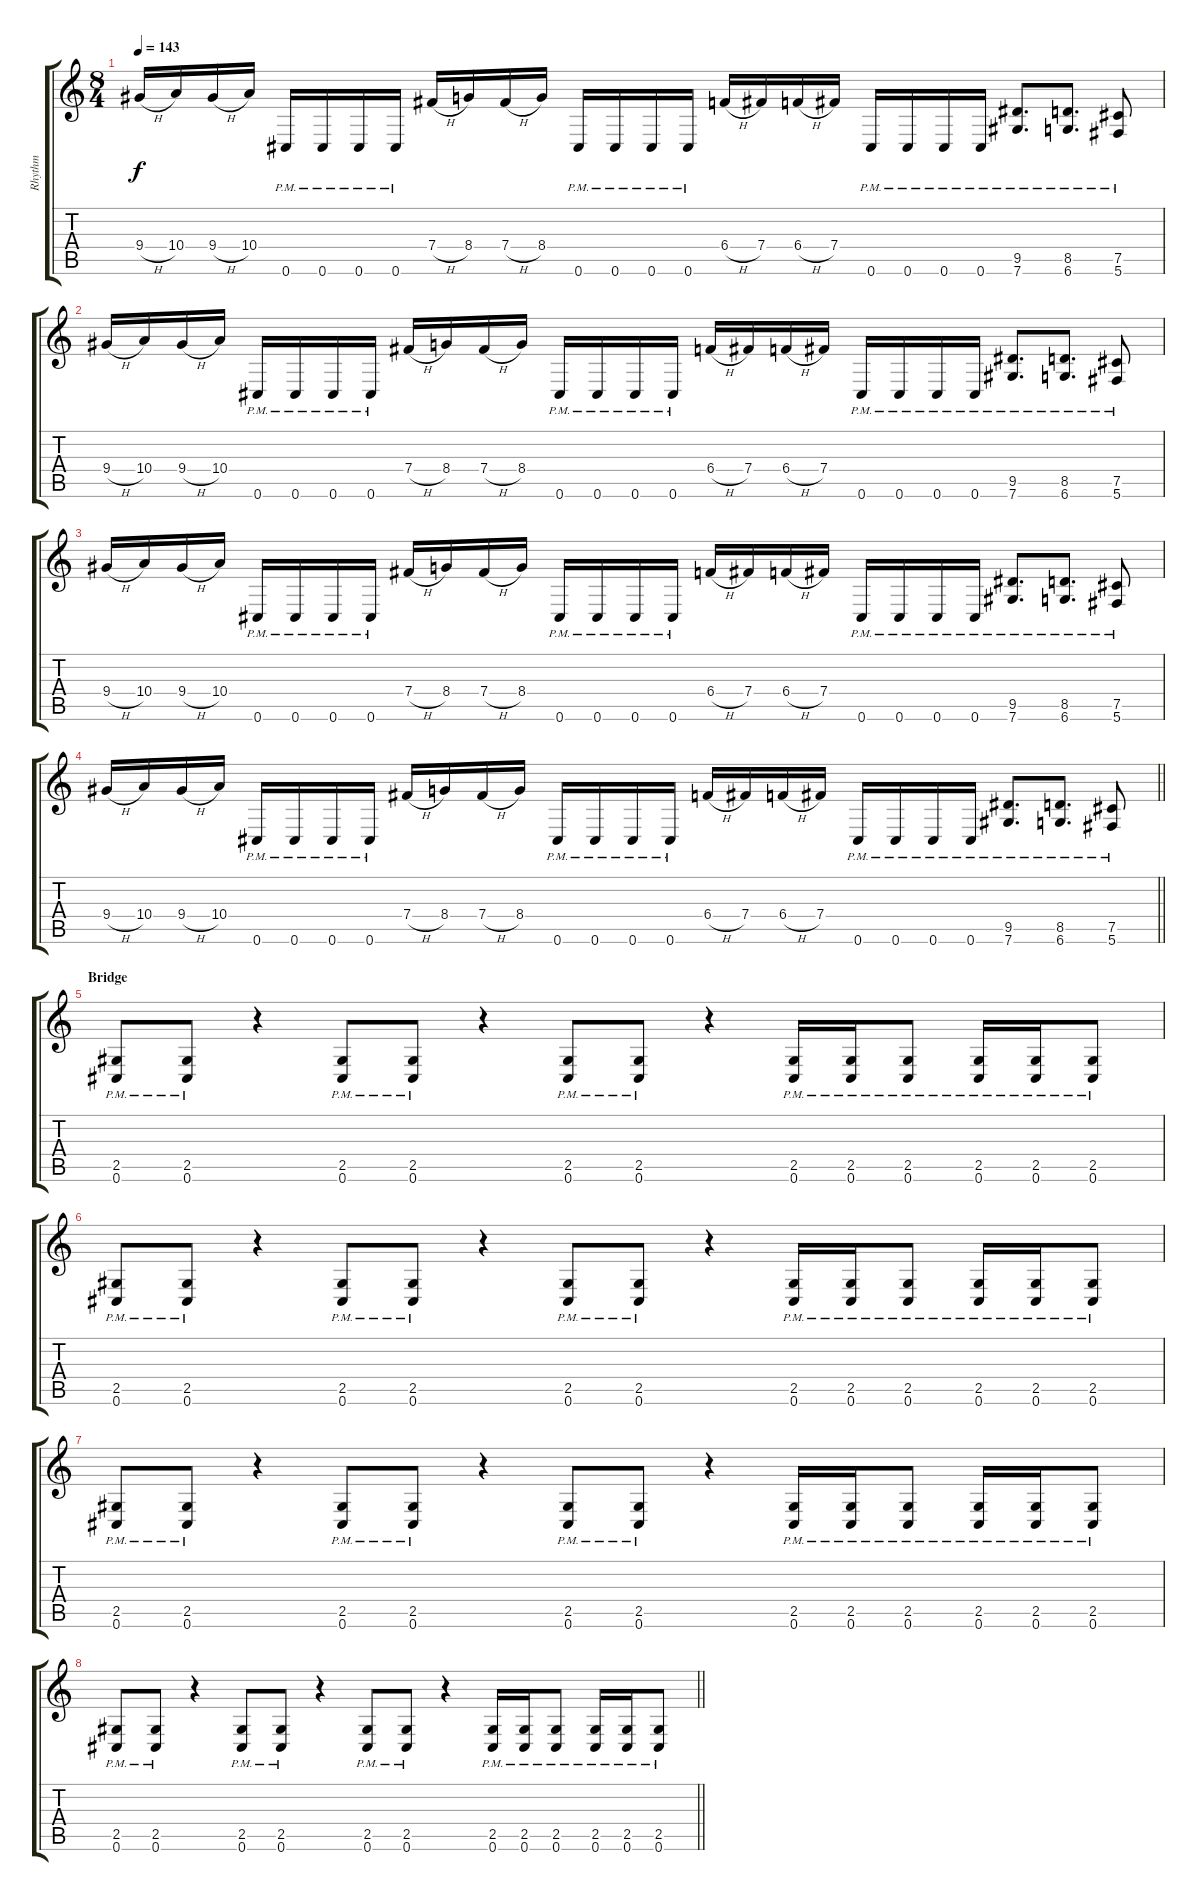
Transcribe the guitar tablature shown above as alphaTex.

\track ("Rhythm" "Rhythm") {instrument distortionguitar}
\staff {score tabs}
\tuning (Db4 Ab3 E3 B2 Gb2 Db2) {hide}
\ts (8 4)
\tempo 143
\clef g2
\ks c
9.4{h}.16{dy f} 10.4.16 9.4{h}.16 10.4.16 0.6{pm}.16 0.6{pm}.16 0.6{pm}.16 0.6{pm}.16 7.4{h}.16 8.4.16 7.4{h}.16 8.4.16 0.6{pm}.16 0.6{pm}.16 0.6{pm}.16 0.6{pm}.16 6.4{h}.16 7.4.16 6.4{h}.16 7.4.16 0.6{pm}.16 0.6{pm}.16 0.6{pm}.16 0.6{pm}.16 (9.5{pm} 7.6{pm}).8{d} (8.5{pm} 6.6{pm}).8{d} (7.5{pm} 5.6{pm}).8 |
9.4{h}.16 10.4.16 9.4{h}.16 10.4.16 0.6{pm}.16 0.6{pm}.16 0.6{pm}.16 0.6{pm}.16 7.4{h}.16 8.4.16 7.4{h}.16 8.4.16 0.6{pm}.16 0.6{pm}.16 0.6{pm}.16 0.6{pm}.16 6.4{h}.16 7.4.16 6.4{h}.16 7.4.16 0.6{pm}.16 0.6{pm}.16 0.6{pm}.16 0.6{pm}.16 (9.5{pm} 7.6{pm}).8{d} (8.5{pm} 6.6{pm}).8{d} (7.5{pm} 5.6{pm}).8 |
9.4{h}.16 10.4.16 9.4{h}.16 10.4.16 0.6{pm}.16 0.6{pm}.16 0.6{pm}.16 0.6{pm}.16 7.4{h}.16 8.4.16 7.4{h}.16 8.4.16 0.6{pm}.16 0.6{pm}.16 0.6{pm}.16 0.6{pm}.16 6.4{h}.16 7.4.16 6.4{h}.16 7.4.16 0.6{pm}.16 0.6{pm}.16 0.6{pm}.16 0.6{pm}.16 (9.5{pm} 7.6{pm}).8{d} (8.5{pm} 6.6{pm}).8{d} (7.5{pm} 5.6{pm}).8 |
\barLineRight lightlight
9.4{h}.16 10.4.16 9.4{h}.16 10.4.16 0.6{pm}.16 0.6{pm}.16 0.6{pm}.16 0.6{pm}.16 7.4{h}.16 8.4.16 7.4{h}.16 8.4.16 0.6{pm}.16 0.6{pm}.16 0.6{pm}.16 0.6{pm}.16 6.4{h}.16 7.4.16 6.4{h}.16 7.4.16 0.6{pm}.16 0.6{pm}.16 0.6{pm}.16 0.6{pm}.16 (9.5{pm} 7.6{pm}).8{d} (8.5{pm} 6.6{pm}).8{d} (7.5{pm} 5.6{pm}).8 |
\section ("" "Bridge")
(2.5{pm} 0.6{pm}).8 (2.5{pm} 0.6{pm}).8 r.4 (2.5{pm} 0.6{pm}).8 (2.5{pm} 0.6{pm}).8 r.4 (2.5{pm} 0.6{pm}).8 (2.5{pm} 0.6{pm}).8 r.4 (2.5{pm} 0.6{pm}).16 (2.5{pm} 0.6{pm}).16 (2.5{pm} 0.6{pm}).8 (2.5{pm} 0.6{pm}).16 (2.5{pm} 0.6{pm}).16 (2.5{pm} 0.6{pm}).8 |
(2.5{pm} 0.6{pm}).8 (2.5{pm} 0.6{pm}).8 r.4 (2.5{pm} 0.6{pm}).8 (2.5{pm} 0.6{pm}).8 r.4 (2.5{pm} 0.6{pm}).8 (2.5{pm} 0.6{pm}).8 r.4 (2.5{pm} 0.6{pm}).16 (2.5{pm} 0.6{pm}).16 (2.5{pm} 0.6{pm}).8 (2.5{pm} 0.6{pm}).16 (2.5{pm} 0.6{pm}).16 (2.5{pm} 0.6{pm}).8 |
(2.5{pm} 0.6{pm}).8 (2.5{pm} 0.6{pm}).8 r.4 (2.5{pm} 0.6{pm}).8 (2.5{pm} 0.6{pm}).8 r.4 (2.5{pm} 0.6{pm}).8 (2.5{pm} 0.6{pm}).8 r.4 (2.5{pm} 0.6{pm}).16 (2.5{pm} 0.6{pm}).16 (2.5{pm} 0.6{pm}).8 (2.5{pm} 0.6{pm}).16 (2.5{pm} 0.6{pm}).16 (2.5{pm} 0.6{pm}).8 |
\barLineRight lightlight
(2.5{pm} 0.6{pm}).8 (2.5{pm} 0.6{pm}).8 r.4 (2.5{pm} 0.6{pm}).8 (2.5{pm} 0.6{pm}).8 r.4 (2.5{pm} 0.6{pm}).8 (2.5{pm} 0.6{pm}).8 r.4 (2.5{pm} 0.6{pm}).16 (2.5{pm} 0.6{pm}).16 (2.5{pm} 0.6{pm}).8 (2.5{pm} 0.6{pm}).16 (2.5{pm} 0.6{pm}).16 (2.5{pm} 0.6{pm}).8
